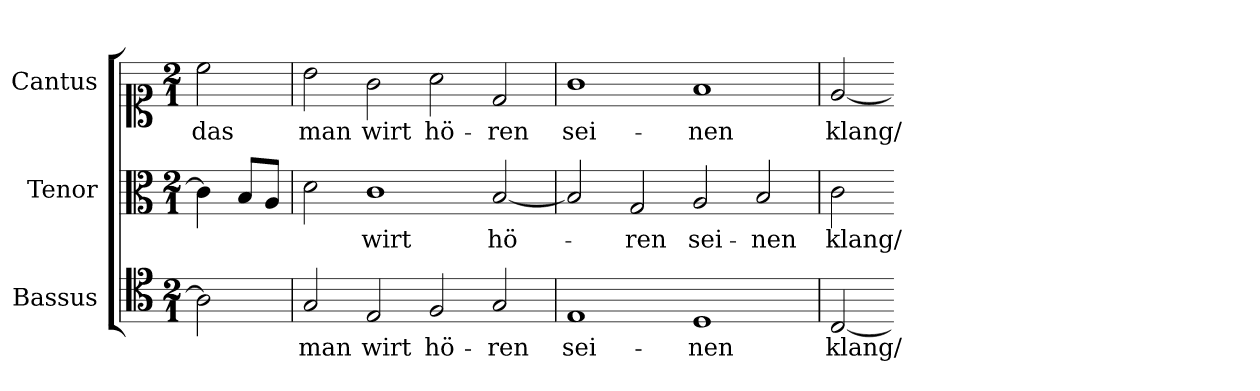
**kern	**text	**kern	**text	**kern	**text
*part3	*part3	*part2	*part2	*part1	*part1
*staff3	*staff3	*staff2	*staff2	*staff1	*staff1
*I"Bassus	*	*I"Tenor	*	*I"Cantus	*
*I'B	*	*I'T	*	*I'C	*
*clefC4	*	*clefC3	*	*clefC1	*
*k[]	*	*k[]	*	*k[]	*
*E:phr	*	*E:phr	*	*E:phr	*
*M2/1	*	*M2/1	*	*M2/1	*
*MM180	*	*MM180	*	*MM180	*
=	=	=	=	=	=
2A]	.	4c]	.	2cc	das
.	.	8B/L	.	.	.
.	.	8A/J	.	.	.
=16	=16	=16	=16	=16	=16
2G	man	2d	.	2b	man
2E	wirt	1ci	wirt	2g	wirt
2F	hö-	.	.	2a	hö-
2G	-ren	[2Bi	hö-	2d	-ren
=17	=17	=17	=17	=17	=17
1E	sei-	2Bi]	.	1g	sei-
.	.	2Gi	-ren	.	.
1D	-nen	2Ai	sei-	1f	-nen
.	.	2B	-nen	.	.
=18	=18	=18	=18	=18	=18
[2C	klang/	2c	klang/	[2e	klang/
=-	=-	=-	=-	=-	=-
*-	*-	*-	*-	*-	*-
